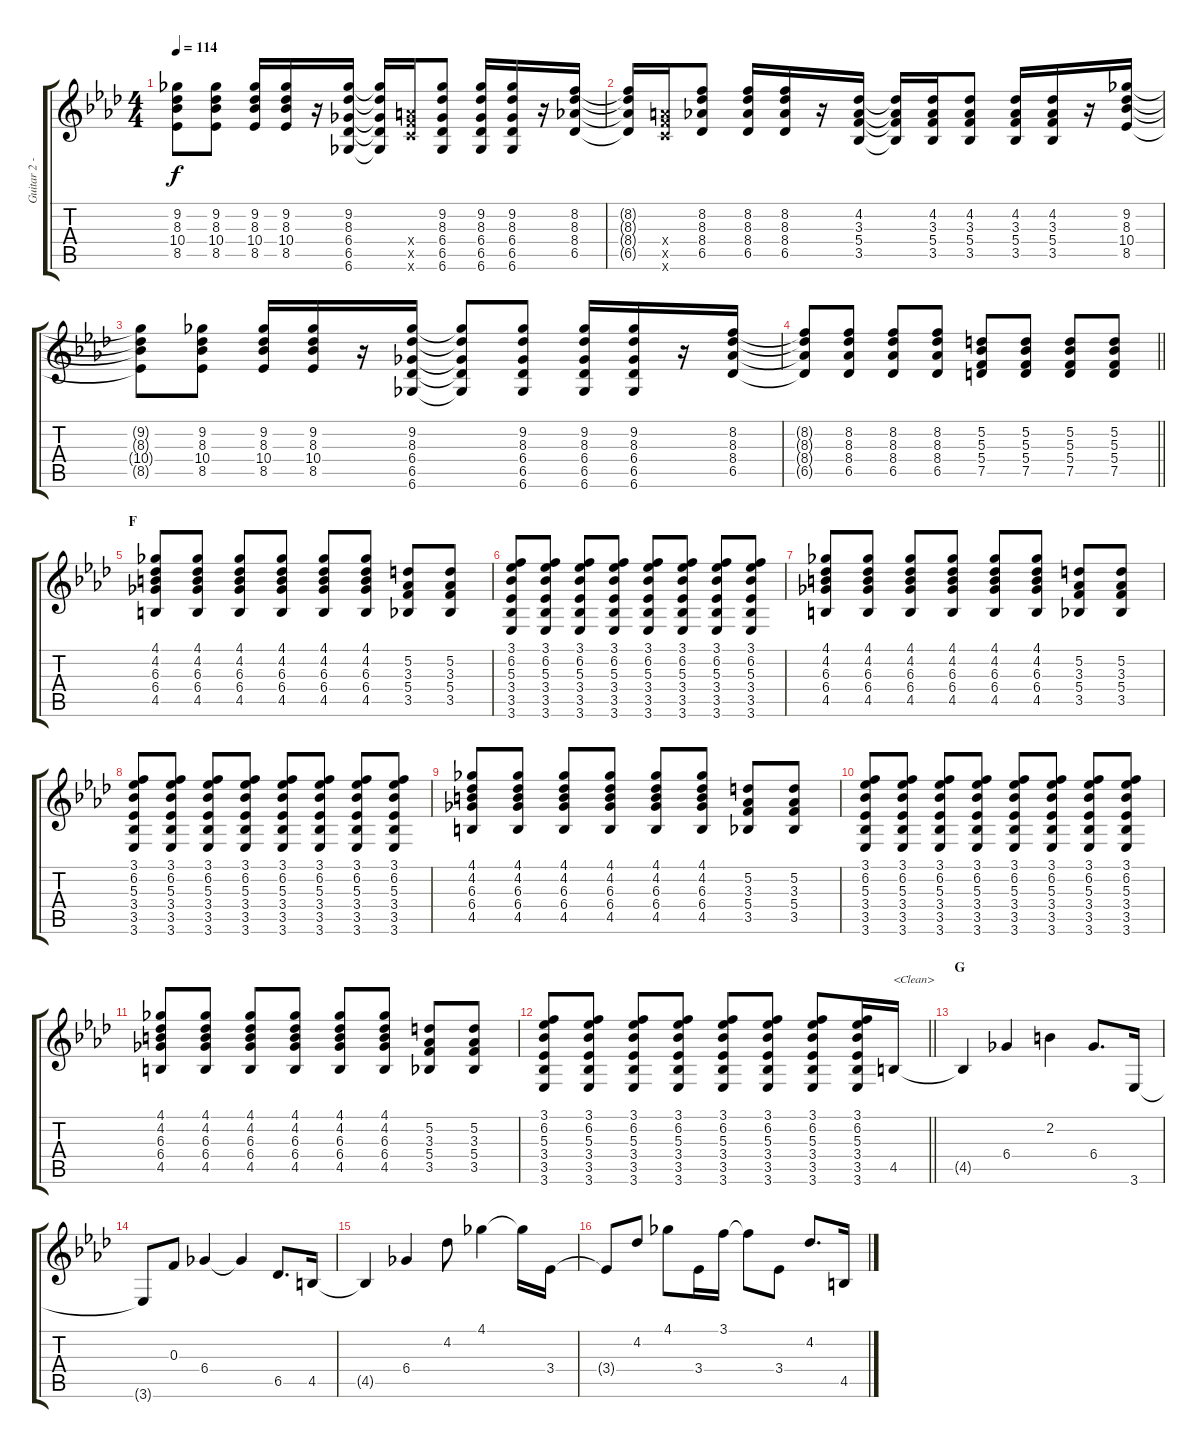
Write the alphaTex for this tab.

\track ("Guitar 2 - Uruha" "Guitar 2 -") {instrument distortionguitar}
\staff {score tabs}
\tuning (D4 A3 F3 C3 G2 C2) {hide}
\ts (4 4)
\tempo 114
\clef g2
\ks ab
(9.2{t} 8.3{t} 10.4{t} 8.5{t}).8{dy f} (9.2 8.3 10.4 8.5).8 (9.2 8.3 10.4 8.5).16 (9.2 8.3 10.4 8.5).16 r.16 (9.2 8.3 6.4 6.5 6.6).16 (9.2{t} 8.3{t} 6.4{t} 6.5{t} 6.6{t}).16 (9.4{x} 10.5{x} 12.6{x}).16 (9.2 8.3 6.4 6.5 6.6).8 (9.2 8.3 6.4 6.5 6.6).16 (9.2 8.3 6.4 6.5 6.6).16 r.16 (8.2 8.3 8.4 6.5).16 |
(8.2{t} 8.3{t} 8.4{t} 6.5{t}).16 (9.4{x} 10.5{x} 12.6{x}).16 (8.2 8.3 8.4 6.5).8 (8.2 8.3 8.4 6.5).16 (8.2 8.3 8.4 6.5).16 r.16 (4.2 3.3 5.4 3.5).16 (4.2{t} 3.3{t} 5.4{t} 3.5{t}).16 (4.2 3.3 5.4 3.5).16 (4.2 3.3 5.4 3.5).8 (4.2 3.3 5.4 3.5).16 (4.2 3.3 5.4 3.5).16 r.16 (9.2 8.3 10.4 8.5).16 |
(9.2{t} 8.3{t} 10.4{t} 8.5{t}).8 (9.2 8.3 10.4 8.5).8 (9.2 8.3 10.4 8.5).16 (9.2 8.3 10.4 8.5).16 r.16 (9.2 8.3 6.4 6.5 6.6).16 (9.2{t} 8.3{t} 6.4{t} 6.5{t} 6.6{t}).8 (9.2 8.3 6.4 6.5 6.6).8 (9.2 8.3 6.4 6.5 6.6).16 (9.2 8.3 6.4 6.5 6.6).16 r.16 (8.2 8.3 8.4 6.5).16 |
\barLineRight lightlight
(8.2{t} 8.3{t} 8.4{t} 6.5{t}).8 (8.2 8.3 8.4 6.5).8 (8.2 8.3 8.4 6.5).8 (8.2 8.3 8.4 6.5).8 (5.2 5.3 5.4 7.5).8 (5.2 5.3 5.4 7.5).8 (5.2 5.3 5.4 7.5).8 (5.2 5.3 5.4 7.5).8 |
\section ("" "F")
(4.1 4.2 6.3 6.4 4.5).8 (4.1 4.2 6.3 6.4 4.5).8 (4.1 4.2 6.3 6.4 4.5).8 (4.1 4.2 6.3 6.4 4.5).8 (4.1 4.2 6.3 6.4 4.5).8 (4.1 4.2 6.3 6.4 4.5).8 (5.2 3.3 5.4 3.5).8 (5.2 3.3 5.4 3.5).8 |
(3.1 6.2 5.3 3.4 3.5 3.6).8 (3.1 6.2 5.3 3.4 3.5 3.6).8 (3.1 6.2 5.3 3.4 3.5 3.6).8 (3.1 6.2 5.3 3.4 3.5 3.6).8 (3.1 6.2 5.3 3.4 3.5 3.6).8 (3.1 6.2 5.3 3.4 3.5 3.6).8 (3.1 6.2 5.3 3.4 3.5 3.6).8 (3.1 6.2 5.3 3.4 3.5 3.6).8 |
(4.1 4.2 6.3 6.4 4.5).8 (4.1 4.2 6.3 6.4 4.5).8 (4.1 4.2 6.3 6.4 4.5).8 (4.1 4.2 6.3 6.4 4.5).8 (4.1 4.2 6.3 6.4 4.5).8 (4.1 4.2 6.3 6.4 4.5).8 (5.2 3.3 5.4 3.5).8 (5.2 3.3 5.4 3.5).8 |
(3.1 6.2 5.3 3.4 3.5 3.6).8 (3.1 6.2 5.3 3.4 3.5 3.6).8 (3.1 6.2 5.3 3.4 3.5 3.6).8 (3.1 6.2 5.3 3.4 3.5 3.6).8 (3.1 6.2 5.3 3.4 3.5 3.6).8 (3.1 6.2 5.3 3.4 3.5 3.6).8 (3.1 6.2 5.3 3.4 3.5 3.6).8 (3.1 6.2 5.3 3.4 3.5 3.6).8 |
(4.1 4.2 6.3 6.4 4.5).8 (4.1 4.2 6.3 6.4 4.5).8 (4.1 4.2 6.3 6.4 4.5).8 (4.1 4.2 6.3 6.4 4.5).8 (4.1 4.2 6.3 6.4 4.5).8 (4.1 4.2 6.3 6.4 4.5).8 (5.2 3.3 5.4 3.5).8 (5.2 3.3 5.4 3.5).8 |
(3.1 6.2 5.3 3.4 3.5 3.6).8 (3.1 6.2 5.3 3.4 3.5 3.6).8 (3.1 6.2 5.3 3.4 3.5 3.6).8 (3.1 6.2 5.3 3.4 3.5 3.6).8 (3.1 6.2 5.3 3.4 3.5 3.6).8 (3.1 6.2 5.3 3.4 3.5 3.6).8 (3.1 6.2 5.3 3.4 3.5 3.6).8 (3.1 6.2 5.3 3.4 3.5 3.6).8 |
(4.1 4.2 6.3 6.4 4.5).8 (4.1 4.2 6.3 6.4 4.5).8 (4.1 4.2 6.3 6.4 4.5).8 (4.1 4.2 6.3 6.4 4.5).8 (4.1 4.2 6.3 6.4 4.5).8 (4.1 4.2 6.3 6.4 4.5).8 (5.2 3.3 5.4 3.5).8 (5.2 3.3 5.4 3.5).8 |
\barLineRight lightlight
(3.1 6.2 5.3 3.4 3.5 3.6).8 (3.1 6.2 5.3 3.4 3.5 3.6).8 (3.1 6.2 5.3 3.4 3.5 3.6).8 (3.1 6.2 5.3 3.4 3.5 3.6).8 (3.1 6.2 5.3 3.4 3.5 3.6).8 (3.1 6.2 5.3 3.4 3.5 3.6).8 (3.1 6.2 5.3 3.4 3.5 3.6).8 (3.1 6.2 5.3 3.4 3.5 3.6).16 4.5.16{txt "<Clean>" instrument electricguitarclean} |
\section ("" "G")
4.5{t}.4 6.4.4 2.2.4 6.4.8{d} 3.6.16 |
3.6{t}.8 0.3.8 6.4.4 6.4{t}.4 6.5.8{d} 4.5.16 |
4.5{t}.4 6.4.4 4.2.8 4.1.4 4.1{t}.16 3.4.16 |
3.4{t}.8 4.2.8 4.1.8 3.4.16 3.1.16 3.1{t}.8 3.4.8 4.2.8{d} 4.5.16
